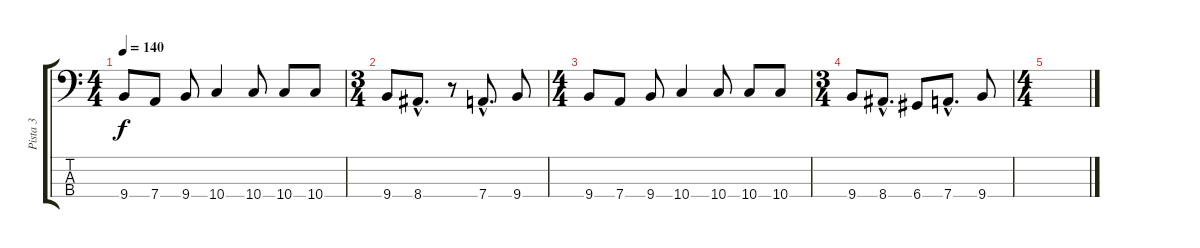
\track ("Pista 3" "Pista 3") {instrument synthbass2}
\staff {score tabs}
\tuning (F2 C2 G1 D1) {hide}
\ts (4 4)
\tempo 140
\clef f4
\ks c
9.4.8{dy f} 7.4.8 9.4.8 10.4.4 10.4.8 10.4.8 10.4.8 |
\ts (3 4)
9.4.8 8.4{hac}.8{d} r.8 7.4{hac}.8{d} 9.4.8 |
\ts (4 4)
9.4.8 7.4.8 9.4.8 10.4.4 10.4.8 10.4.8 10.4.8 |
\ts (3 4)
9.4.8 8.4{hac}.8{d} 6.4.8 7.4{hac}.8{d} 9.4.8 |
\ts (4 4)
